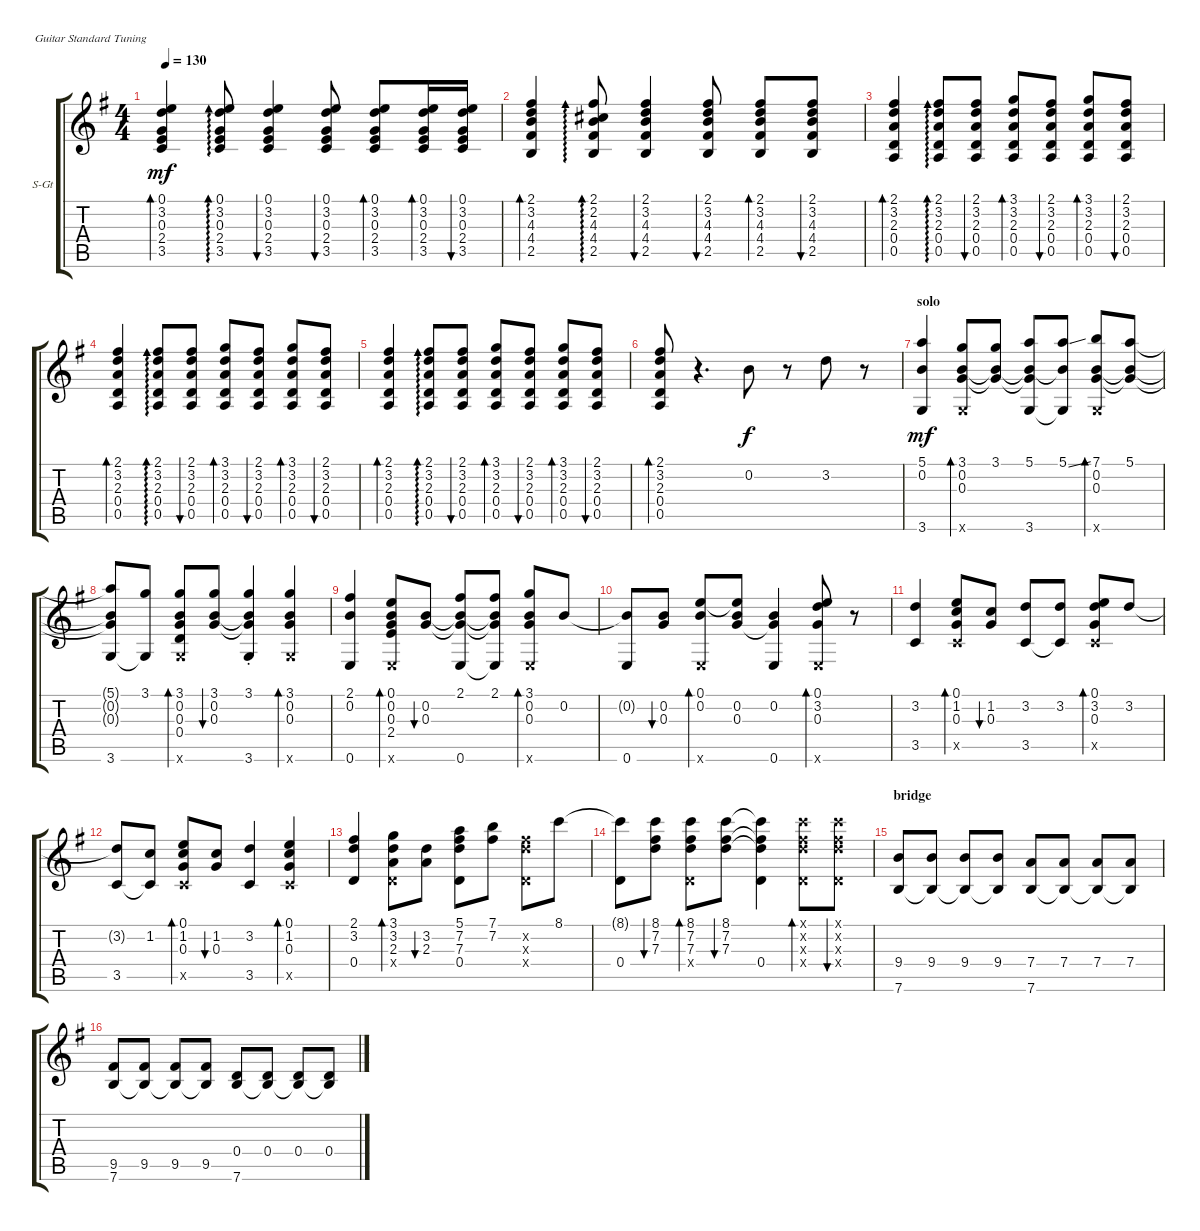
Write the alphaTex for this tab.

\defaultSystemsLayout 4
\bracketExtendMode groupsimilarinstruments
\firstSystemTrackNameOrientation horizontal
\otherSystemsTrackNameOrientation horizontal
\track ("Steel Guitar" "S-Gt") {instrument acousticguitarsteel}
\staff {score tabs}
\tuning (E4 B3 G3 D3 A2 E2)
\ts (4 4)
\tempo 130
\clef g2
\scale
0.301265
\ks g
(3.5 2.4 0.3 3.2 0.1).4{bd 30 dy mf} (3.5 2.4 0.3 3.2 0.1).8{ad 30} (3.5 2.4 0.3 3.2 0.1).4{bu 30} (3.5 2.4 0.3 3.2 0.1).8{bu 30} (3.5 2.4 0.3 3.2 0.1).8{bd 30} (3.5 2.4 0.3 3.2 0.1).16{bd 30} (3.5 2.4 0.3 3.2 0.1).16{bu 30} |
\scale
0.22922 (2.5 4.4 4.3 3.2 2.1).4{bd 30} (2.5 4.4 4.3 2.2 2.1).8{ad 30} (2.5 4.4 4.3 3.2 2.1).4{bu 30} (2.5 4.4 4.3 3.2 2.1).8{bu 30} (2.5 4.4 4.3 3.2 2.1).8{bd 30} (2.5 4.4 4.3 3.2 2.1).8{bu 30} |
\scale
0.265449 (0.5 0.4 2.3 3.2 2.1).4{bd 30} (0.5 0.4 2.3 3.2 2.1).8{ad 30} (0.5 0.4 2.3 3.2 2.1).8{bu 30} (0.5 0.4 2.3 3.2 3.1).8{bd 30} (0.5 0.4 2.3 3.2 2.1).8{bu 30} (0.5 0.4 2.3 3.2 3.1).8{bd 30} (0.5 0.4 2.3 3.2 2.1).8{bu 30} |
\scale
0.204082 (0.5 0.4 2.3 3.2 2.1).4{bd 30} (0.5 0.4 2.3 3.2 2.1).8{ad 30} (0.5 0.4 2.3 3.2 2.1).8{bu 30} (0.5 0.4 2.3 3.2 3.1).8{bd 30} (0.5 0.4 2.3 3.2 2.1).8{bu 30} (0.5 0.4 2.3 3.2 3.1).8{bd 30} (0.5 0.4 2.3 3.2 2.1).8{bu 30} |
\scale
0.593272 (0.5 0.4 2.3 3.2 2.1).4{bd 30} (0.5 0.4 2.3 3.2 2.1).8{ad 30} (0.5 0.4 2.3 3.2 2.1).8{bu 30} (0.5 0.4 2.3 3.2 3.1).8{bd 30} (0.5 0.4 2.3 3.2 2.1).8{bu 30} (0.5 0.4 2.3 3.2 3.1).8{bd 30} (0.5 0.4 2.3 3.2 2.1).8{bu 30} |
\scale
0.406728 (0.5 0.4 2.3 3.2 2.1).8{bd 30} r.4{d} 0.2.8{dy f} r.8 3.2.8 r.8 |
\section ("" "solo")
\scale
0.560816 (5.1 3.6 0.2).4{dy mf} (3.1 3.6{x} 0.2 0.3).8{bd 30} (3.1 0.2{t} 0.3{t}).8 (5.1 3.6 0.3{t} 0.2{t}).8 (5.1{ss} 3.6{t} 0.2{t}).8 (7.1 0.2 0.3 3.6{x}).8{bd 30} (5.1 0.2{t} 0.3{t}).8 |
\scale
0.43914 (3.6 5.1{t} 0.3{t} 0.2{t}).8 (3.1 3.6{t}).8 (0.3 0.2 3.1 0.4 3.6{x}).8{bd 30} (0.3 0.2 3.1).8{bu 30} (3.1{st} 3.6 0.2{t} 0.3{t}).4 (3.1 0.2 0.3 3.6{x}).4{bd 30} |
\scale
0.486856 (2.1 0.6 0.2).4 (0.1 0.2 0.3 2.4 0.6{x}).8{bd 30} (0.2 0.3).8{bu 30} (2.1 0.6 0.2{t} 0.3{t}).8 (2.1 0.2{t} 0.3{t} 0.6{t}).8 (3.1 0.2 0.3 0.6{x}).8{bd 30} 0.2.8 |
\scale
0.512996 (0.6 0.2{t}).8 (0.2 0.3).8{bu 30} (0.1 0.6{x} 0.2).8{bd 30} (0.2 0.3 0.1{t}).8 (0.2 0.6 0.3{t}).4 (3.2 0.3 0.6{x} 0.1).8{bd 30} r.8 |
(3.5 3.2).4 (1.2 0.3 0.1 3.5{x}).8{bd 30} (1.2 0.3).8{bu 30} (3.5 3.2).8 (3.2 3.5{t}).8 (0.1 3.5{x} 3.2 0.3).8{bd 30} 3.2.8 |
(3.2{t} 3.5).8 (1.2 3.5{t}).8 (3.5{x} 0.3 1.2 0.1).8{bd 30} (0.3 1.2).8{bu 30} (3.5 3.2).4 (3.5{x} 0.1 1.2 0.3).4{bd 30} |
(0.4 3.2 2.1).4 (3.1 0.4{x} 3.2 2.3).8{bd 30} (3.2 2.3).8{bu 30} (5.1 7.2 7.3 0.4).8 (7.1 7.2).8 (0.4{x} 7.3{x} 7.2{x}).8 8.1.8 |
(8.1{t} 0.4).8 (7.3 7.2 8.1).8{bu 30} (7.3 7.2 8.1 0.4{x}).8{bd 30} (7.3 7.2 8.1).8{bu 30} (0.4 8.1{t} 7.2{t} 7.3{t}).4 (7.3{x} 7.2{x} 8.1{x} 0.4{x}).8{bd 30} (7.3{x} 7.2{x} 8.1{x} 0.4{x}).8{bu 30} |
\section ("" "bridge")
(7.6 9.4).8 (9.4 7.6{t}).8 (9.4 7.6{t}).8 (9.4 7.6{t}).8 (7.6 7.4).8 (7.4 7.6{t}).8 (7.4 7.6{t}).8 (7.4 7.6{t}).8 |
(7.6 9.5).8 (9.5 7.6{t}).8 (9.5 7.6{t}).8 (9.5 7.6{t}).8 (7.6 0.4).8 (0.4 7.6{t}).8 (0.4 7.6{t}).8 (0.4 7.6{t}).8
